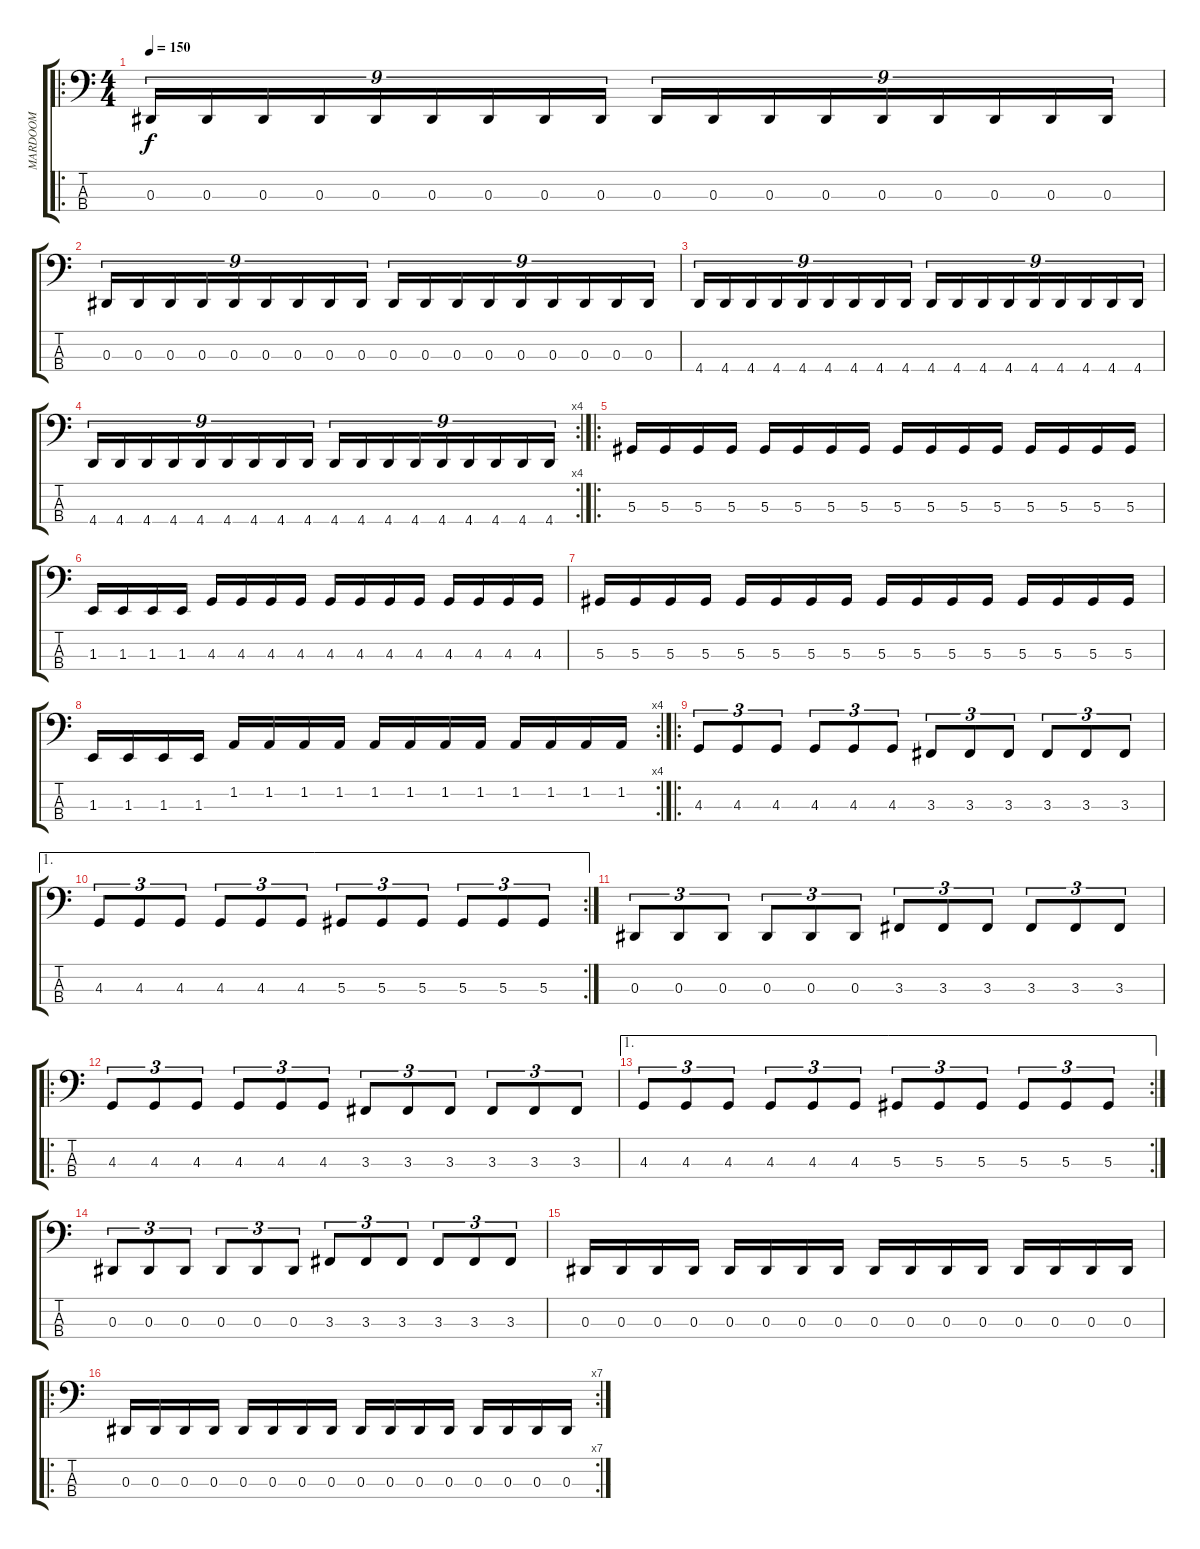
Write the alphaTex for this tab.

\track ("MARDOOM" "MARDOOM") {instrument electricbasspick}
\staff {score tabs}
\tuning (Db2 Ab1 Eb1 Bb0) {hide}
\ro
\ts (4 4)
\tempo 150
\clef f4
\ks c
0.3.16{tu (9 8) dy f} 0.3.16{tu (9 8)} 0.3.16{tu (9 8)} 0.3.16{tu (9 8)} 0.3.16{tu (9 8)} 0.3.16{tu (9 8)} 0.3.16{tu (9 8)} 0.3.16{tu (9 8)} 0.3.16{tu (9 8)} 0.3.16{tu (9 8)} 0.3.16{tu (9 8)} 0.3.16{tu (9 8)} 0.3.16{tu (9 8)} 0.3.16{tu (9 8)} 0.3.16{tu (9 8)} 0.3.16{tu (9 8)} 0.3.16{tu (9 8)} 0.3.16{tu (9 8)} |
0.3.16{tu (9 8)} 0.3.16{tu (9 8)} 0.3.16{tu (9 8)} 0.3.16{tu (9 8)} 0.3.16{tu (9 8)} 0.3.16{tu (9 8)} 0.3.16{tu (9 8)} 0.3.16{tu (9 8)} 0.3.16{tu (9 8)} 0.3.16{tu (9 8)} 0.3.16{tu (9 8)} 0.3.16{tu (9 8)} 0.3.16{tu (9 8)} 0.3.16{tu (9 8)} 0.3.16{tu (9 8)} 0.3.16{tu (9 8)} 0.3.16{tu (9 8)} 0.3.16{tu (9 8)} |
4.4.16{tu (9 8)} 4.4.16{tu (9 8)} 4.4.16{tu (9 8)} 4.4.16{tu (9 8)} 4.4.16{tu (9 8)} 4.4.16{tu (9 8)} 4.4.16{tu (9 8)} 4.4.16{tu (9 8)} 4.4.16{tu (9 8)} 4.4.16{tu (9 8)} 4.4.16{tu (9 8)} 4.4.16{tu (9 8)} 4.4.16{tu (9 8)} 4.4.16{tu (9 8)} 4.4.16{tu (9 8)} 4.4.16{tu (9 8)} 4.4.16{tu (9 8)} 4.4.16{tu (9 8)} |
\rc 4
4.4.16{tu (9 8)} 4.4.16{tu (9 8)} 4.4.16{tu (9 8)} 4.4.16{tu (9 8)} 4.4.16{tu (9 8)} 4.4.16{tu (9 8)} 4.4.16{tu (9 8)} 4.4.16{tu (9 8)} 4.4.16{tu (9 8)} 4.4.16{tu (9 8)} 4.4.16{tu (9 8)} 4.4.16{tu (9 8)} 4.4.16{tu (9 8)} 4.4.16{tu (9 8)} 4.4.16{tu (9 8)} 4.4.16{tu (9 8)} 4.4.16{tu (9 8)} 4.4.16{tu (9 8)} |
\ro
5.3.16 5.3.16 5.3.16 5.3.16 5.3.16 5.3.16 5.3.16 5.3.16 5.3.16 5.3.16 5.3.16 5.3.16 5.3.16 5.3.16 5.3.16 5.3.16 |
1.3.16 1.3.16 1.3.16 1.3.16 4.3.16 4.3.16 4.3.16 4.3.16 4.3.16 4.3.16 4.3.16 4.3.16 4.3.16 4.3.16 4.3.16 4.3.16 |
5.3.16 5.3.16 5.3.16 5.3.16 5.3.16 5.3.16 5.3.16 5.3.16 5.3.16 5.3.16 5.3.16 5.3.16 5.3.16 5.3.16 5.3.16 5.3.16 |
\rc 4
1.3.16 1.3.16 1.3.16 1.3.16 1.2.16 1.2.16 1.2.16 1.2.16 1.2.16 1.2.16 1.2.16 1.2.16 1.2.16 1.2.16 1.2.16 1.2.16 |
\ro
4.3.8{tu (3 2)} 4.3.8{tu (3 2)} 4.3.8{tu (3 2)} 4.3.8{tu (3 2)} 4.3.8{tu (3 2)} 4.3.8{tu (3 2)} 3.3.8{tu (3 2)} 3.3.8{tu (3 2)} 3.3.8{tu (3 2)} 3.3.8{tu (3 2)} 3.3.8{tu (3 2)} 3.3.8{tu (3 2)} |
\ae 1
\rc 2
4.3.8{tu (3 2)} 4.3.8{tu (3 2)} 4.3.8{tu (3 2)} 4.3.8{tu (3 2)} 4.3.8{tu (3 2)} 4.3.8{tu (3 2)} 5.3.8{tu (3 2)} 5.3.8{tu (3 2)} 5.3.8{tu (3 2)} 5.3.8{tu (3 2)} 5.3.8{tu (3 2)} 5.3.8{tu (3 2)} |
0.3.8{tu (3 2)} 0.3.8{tu (3 2)} 0.3.8{tu (3 2)} 0.3.8{tu (3 2)} 0.3.8{tu (3 2)} 0.3.8{tu (3 2)} 3.3.8{tu (3 2)} 3.3.8{tu (3 2)} 3.3.8{tu (3 2)} 3.3.8{tu (3 2)} 3.3.8{tu (3 2)} 3.3.8{tu (3 2)} |
\ro
4.3.8{tu (3 2)} 4.3.8{tu (3 2)} 4.3.8{tu (3 2)} 4.3.8{tu (3 2)} 4.3.8{tu (3 2)} 4.3.8{tu (3 2)} 3.3.8{tu (3 2)} 3.3.8{tu (3 2)} 3.3.8{tu (3 2)} 3.3.8{tu (3 2)} 3.3.8{tu (3 2)} 3.3.8{tu (3 2)} |
\ae 1
\rc 2
4.3.8{tu (3 2)} 4.3.8{tu (3 2)} 4.3.8{tu (3 2)} 4.3.8{tu (3 2)} 4.3.8{tu (3 2)} 4.3.8{tu (3 2)} 5.3.8{tu (3 2)} 5.3.8{tu (3 2)} 5.3.8{tu (3 2)} 5.3.8{tu (3 2)} 5.3.8{tu (3 2)} 5.3.8{tu (3 2)} |
0.3.8{tu (3 2)} 0.3.8{tu (3 2)} 0.3.8{tu (3 2)} 0.3.8{tu (3 2)} 0.3.8{tu (3 2)} 0.3.8{tu (3 2)} 3.3.8{tu (3 2)} 3.3.8{tu (3 2)} 3.3.8{tu (3 2)} 3.3.8{tu (3 2)} 3.3.8{tu (3 2)} 3.3.8{tu (3 2)} |
0.3.16 0.3.16 0.3.16 0.3.16 0.3.16 0.3.16 0.3.16 0.3.16 0.3.16 0.3.16 0.3.16 0.3.16 0.3.16 0.3.16 0.3.16 0.3.16 |
\ro
\rc 7
0.3.16 0.3.16 0.3.16 0.3.16 0.3.16 0.3.16 0.3.16 0.3.16 0.3.16 0.3.16 0.3.16 0.3.16 0.3.16 0.3.16 0.3.16 0.3.16
